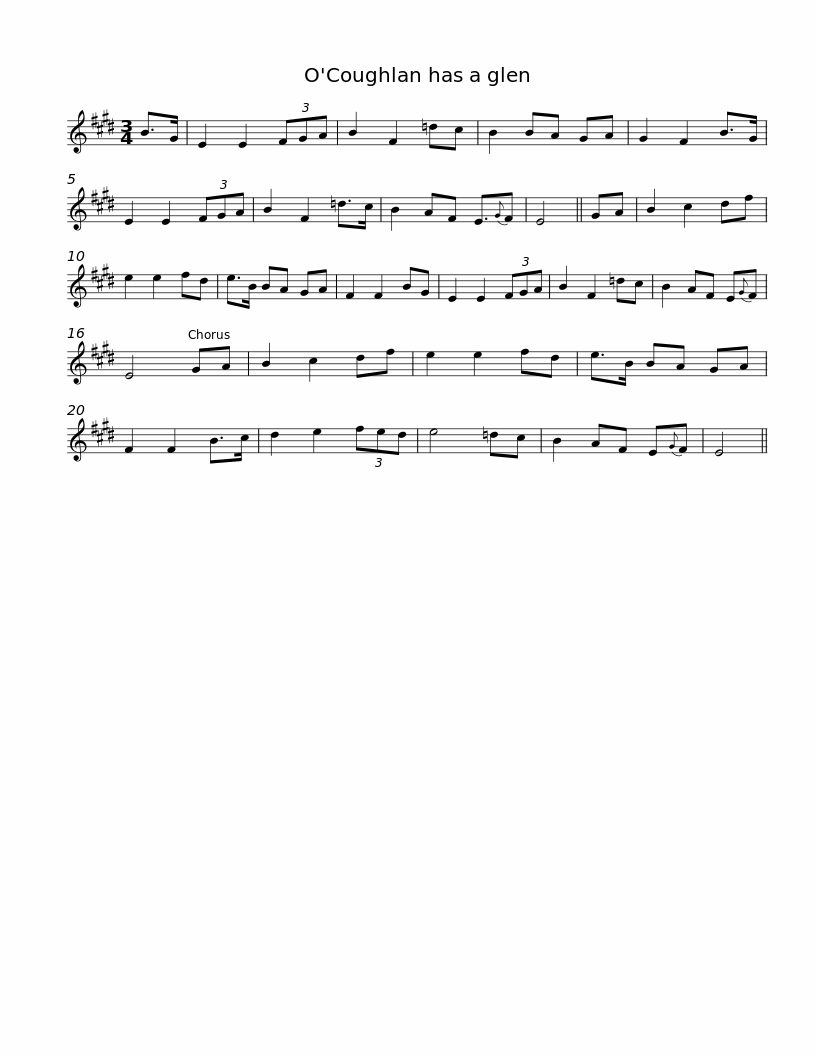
X:1
L:1/8
M:3/4
I:linebreak $
K:E
V:1 treble
V:1
 B>G | E2 E2 (3FGA | B2 F2 =dc | B2 BA GA | G2 F2 B>G | %5
 E2 E2 (3FGA | B2 F2 =d>c | B2 AF E3/2{G}F | E4 ||$ GA | %10
 B2 c2 df | e2 e2 fd | e>B BA GA | F2 F2 BG | E2 E2 (3FGA | %15
 B2 F2 =dc | B2 AF E{G}F | E4 GA |$ B2 c2 df | e2 e2 fd | %20
 e>B BA GA | F2 F2 B>c | d2 e2 (3fed | e4 =dc | B2 AF E{G}F | %25
 E4 || %26
